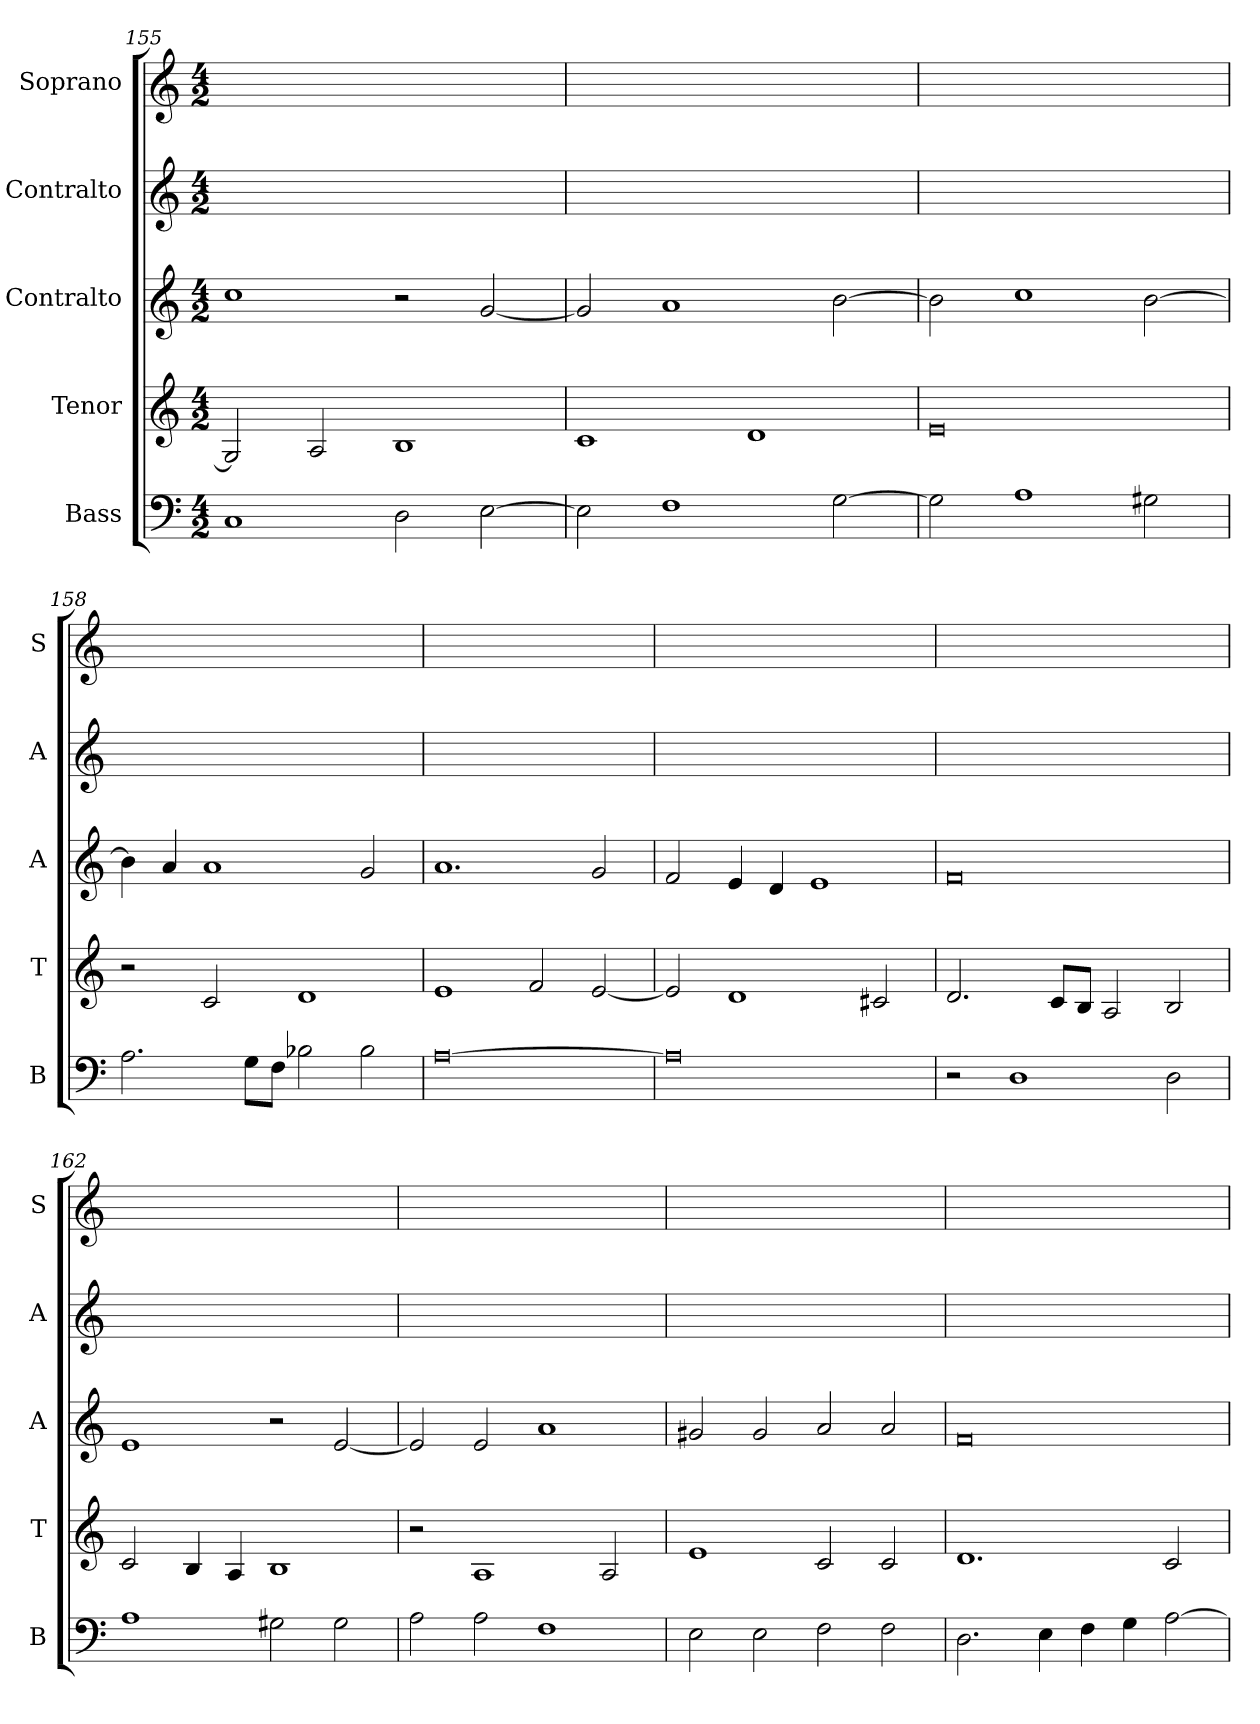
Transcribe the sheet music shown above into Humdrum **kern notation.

**kern	**kern	**kern	**kern	**kern
*part5	*part4	*part3	*part2	*part1
*staff5	*staff4	*staff3	*staff2	*staff1
*I"Bass	*I"Tenor	*I"Contralto	*I"Contralto	*I"Soprano
*I'B	*I'T	*I'A	*I'A	*I'S
*clefF4	*clefG2	*clefG2	*clefG2	*clefG2
*k[]	*k[]	*k[]	*k[]	*k[]
*E:phr	*E:phr	*E:phr	*E:phr	*E:phr
*M4/2	*M4/2	*M4/2	*M4/2	*M4/2
=155	=155	=155	=155	=155
1C	2G]	1cc	0ryy	0ryy
.	2A	.	.	.
2D	1B	2r	.	.
[2E	.	[2g	.	.
=156	=156	=156	=156	=156
2E]	1c	2g]	0ryy	0ryy
1F	.	1a	.	.
.	1d	.	.	.
[2G	.	[2b	.	.
=157	=157	=157	=157	=157
2G]	0e	2b]	0ryy	0ryy
1A	.	1cc	.	.
2G#X	.	[2b	.	.
=158	=158	=158	=158	=158
2.A	2r	4b]	0ryy	0ryy
.	.	4a	.	.
.	2c	1a	.	.
8G\L	.	.	.	.
8F\J	.	.	.	.
2B-X	1d	.	.	.
2B-	.	2g	.	.
=159	=159	=159	=159	=159
[0A	1e	1.a	0ryy	0ryy
.	2f	.	.	.
.	[2e	2g	.	.
=160	=160	=160	=160	=160
0A]	2e]	2f	0ryy	0ryy
.	1d	4e	.	.
.	.	4d	.	.
.	.	1e	.	.
.	2c#X	.	.	.
=161	=161	=161	=161	=161
2r	2.d	0f	0ryy	0ryy
1D	.	.	.	.
.	8c/L	.	.	.
.	8B/J	.	.	.
.	2A	.	.	.
2D	2B	.	.	.
=162	=162	=162	=162	=162
1A	2c	1e	0ryy	0ryy
.	4B	.	.	.
.	4A	.	.	.
2G#X	1B	2r	.	.
2G#	.	[2e	.	.
=163	=163	=163	=163	=163
2A	2r	2e]	0ryy	0ryy
2A	1A	2e	.	.
1F	.	1a	.	.
.	2A	.	.	.
=164	=164	=164	=164	=164
2E	1e	2g#X	0ryy	0ryy
2E	.	2g#	.	.
2F	2c	2a	.	.
2F	2c	2a	.	.
=165	=165	=165	=165	=165
2.D	1.d	0f	0ryy	0ryy
4E	.	.	.	.
4F	.	.	.	.
4G	.	.	.	.
[2A	2c	.	.	.
=	=	=	=	=
*-	*-	*-	*-	*-
